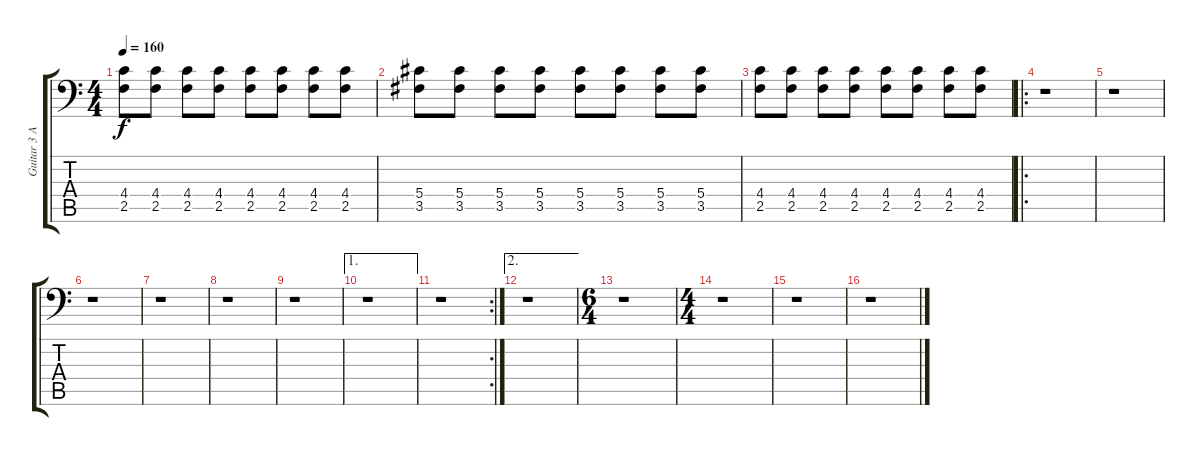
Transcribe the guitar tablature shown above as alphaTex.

\track ("Guitar 3 A#" "Guitar 3 A") {instrument distortionguitar}
\staff {score tabs}
\tuning (Bb3 F3 Db3 Ab2 Eb2 Bb1) {hide}
\ts (4 4)
\tempo 160
\clef f4
\ks c
(4.4 2.5).8{dy f} (4.4 2.5).8 (4.4 2.5).8 (4.4 2.5).8 (4.4 2.5).8 (4.4 2.5).8 (4.4 2.5).8 (4.4 2.5).8 |
(5.4 3.5).8 (5.4 3.5).8 (5.4 3.5).8 (5.4 3.5).8 (5.4 3.5).8 (5.4 3.5).8 (5.4 3.5).8 (5.4 3.5).8 |
(4.4 2.5).8 (4.4 2.5).8 (4.4 2.5).8 (4.4 2.5).8 (4.4 2.5).8 (4.4 2.5).8 (4.4 2.5).8 (4.4 2.5).8 |
\ro
r.1 |
r.1 |
r.1 |
r.1 |
r.1 |
r.1 |
\ae 1
r.1 |
\rc 2
r.1 |
\ae 2
r.1 |
\ts (6 4)
r.1 |
\ts (4 4)
r.1 |
r.1 |
r.1
